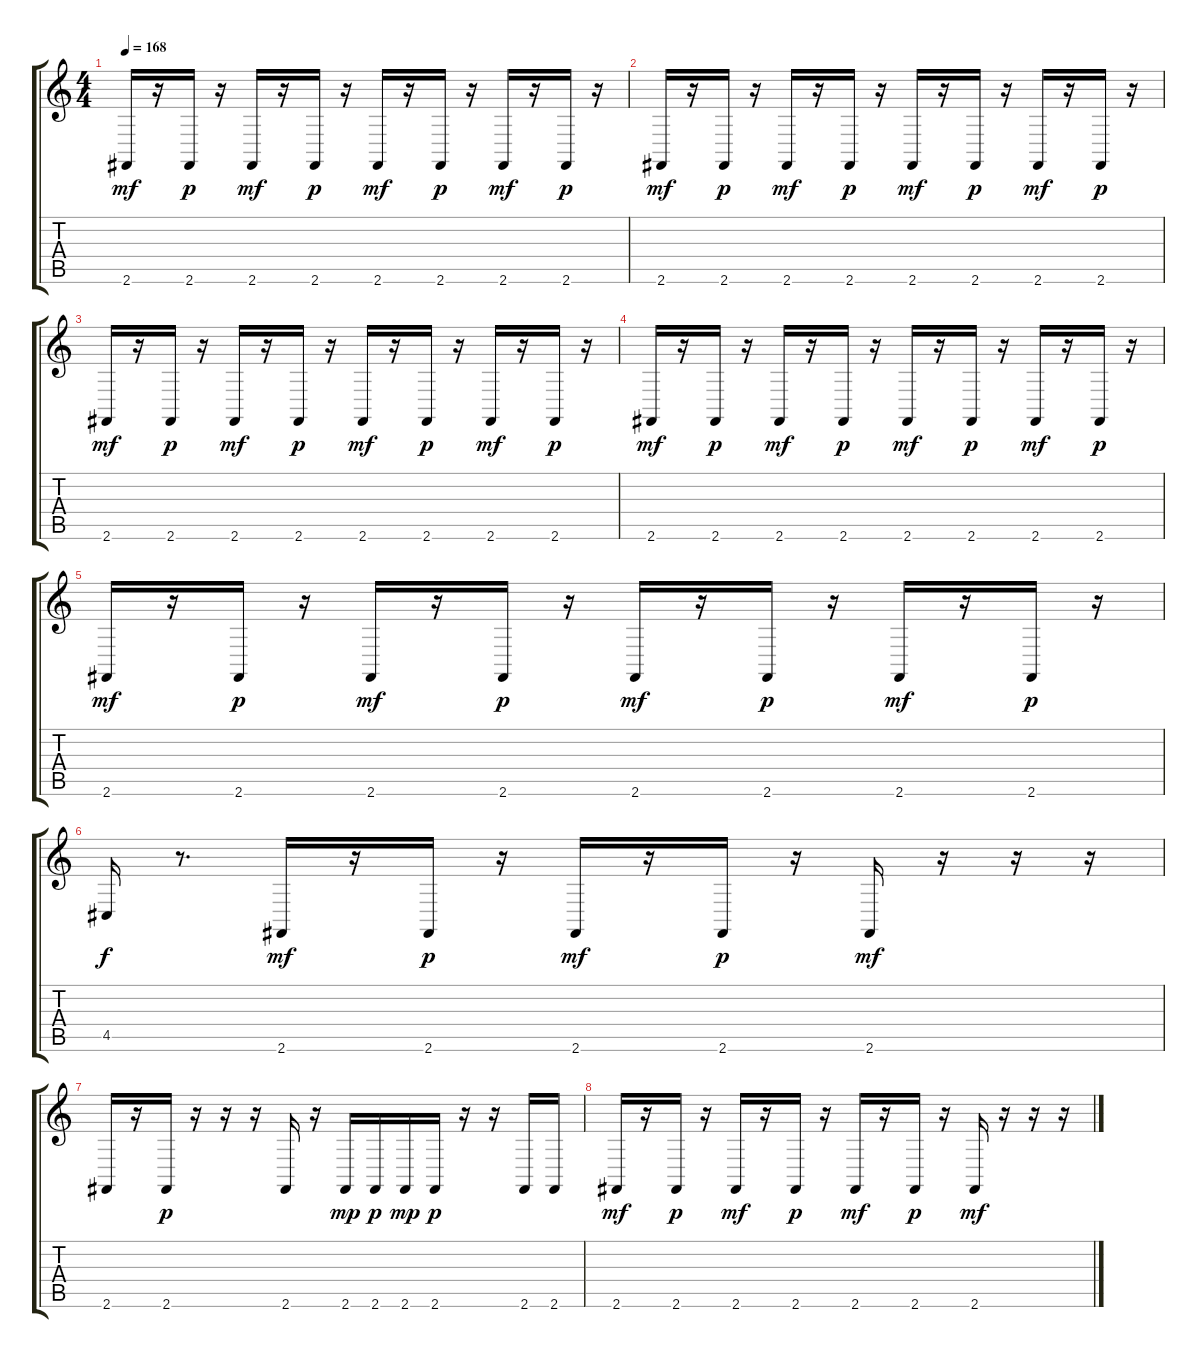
\track "" {instrument acousticgrandpiano}
\staff {score tabs}
\tuning (E4 B3 G3 D3 A2 E2) {hide}
\ts (4 4)
\tempo 168
\clef g2
\ks c
2.6.16{dy mf} r.16 2.6.16{dy p} r.16 2.6.16{dy mf} r.16 2.6.16{dy p} r.16 2.6.16{dy mf} r.16 2.6.16{dy p} r.16 2.6.16{dy mf} r.16 2.6.16{dy p} r.16 |
2.6.16{dy mf} r.16 2.6.16{dy p} r.16 2.6.16{dy mf} r.16 2.6.16{dy p} r.16 2.6.16{dy mf} r.16 2.6.16{dy p} r.16 2.6.16{dy mf} r.16 2.6.16{dy p} r.16 |
2.6.16{dy mf} r.16 2.6.16{dy p} r.16 2.6.16{dy mf} r.16 2.6.16{dy p} r.16 2.6.16{dy mf} r.16 2.6.16{dy p} r.16 2.6.16{dy mf} r.16 2.6.16{dy p} r.16 |
2.6.16{dy mf} r.16 2.6.16{dy p} r.16 2.6.16{dy mf} r.16 2.6.16{dy p} r.16 2.6.16{dy mf} r.16 2.6.16{dy p} r.16 2.6.16{dy mf} r.16 2.6.16{dy p} r.16 |
2.6.16{dy mf} r.16 2.6.16{dy p} r.16 2.6.16{dy mf} r.16 2.6.16{dy p} r.16 2.6.16{dy mf} r.16 2.6.16{dy p} r.16 2.6.16{dy mf} r.16 2.6.16{dy p} r.16 |
4.5.16{dy f} r.8{d} 2.6.16{dy mf} r.16 2.6.16{dy p} r.16 2.6.16{dy mf} r.16 2.6.16{dy p} r.16 2.6.16{dy mf} r.16 r.16 r.16 |
2.6.16 r.16 2.6.16{dy p} r.16 r.16 r.16 2.6.16 r.16 2.6.16{dy mp} 2.6.16{dy p} 2.6.16{dy mp} 2.6.16{dy p} r.16 r.16 2.6.16 2.6.16 |
2.6.16{dy mf} r.16 2.6.16{dy p} r.16 2.6.16{dy mf} r.16 2.6.16{dy p} r.16 2.6.16{dy mf} r.16 2.6.16{dy p} r.16 2.6.16{dy mf} r.16 r.16 r.16
